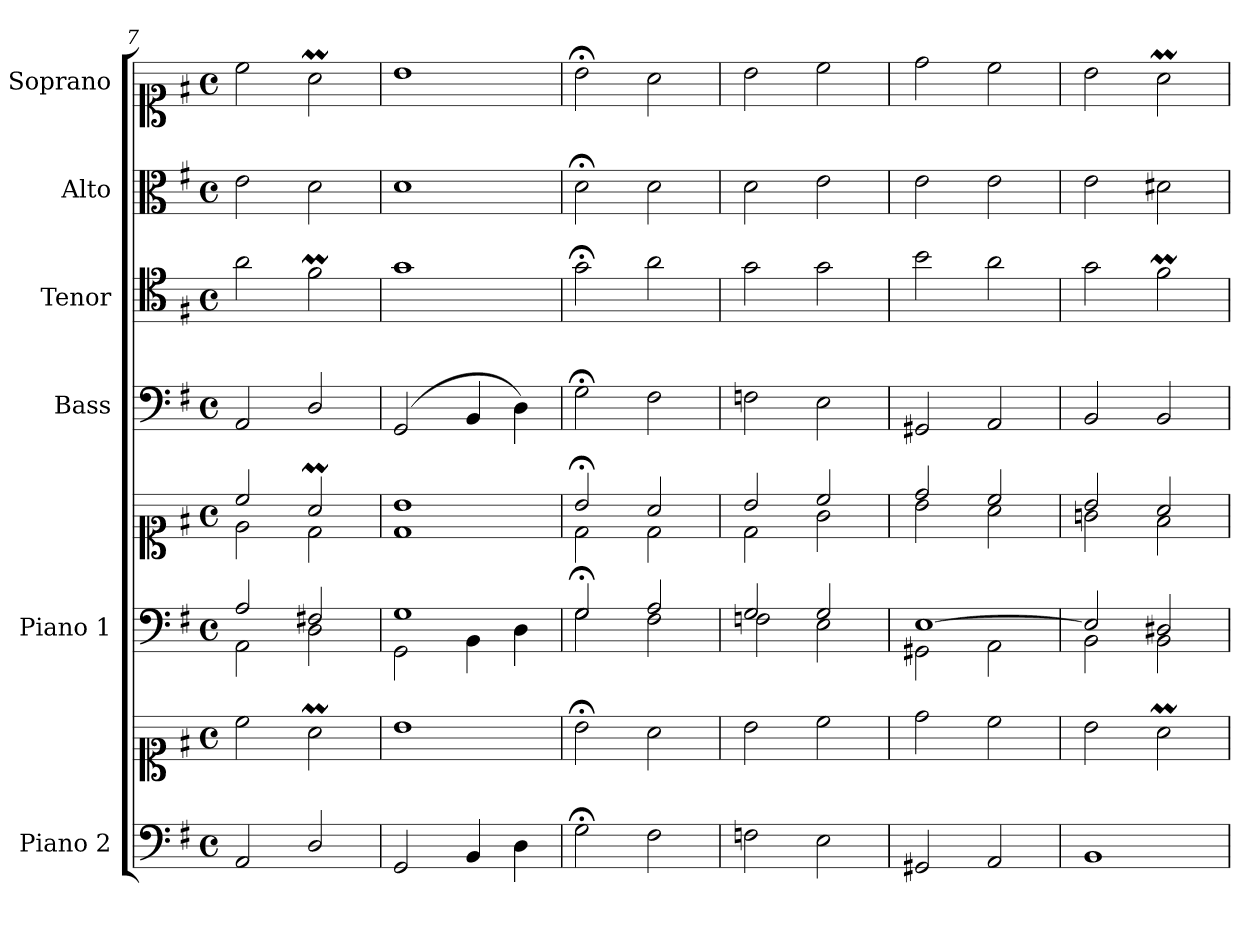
**kern	**kern	**kern	**kern	**kern	**kern	**kern	**kern
*part6	*part6	*part5	*part5	*part4	*part3	*part2	*part1
*staff8	*staff7	*staff6	*staff5	*staff4	*staff3	*staff2	*staff1
*I"Piano 2	*	*I"Piano 1	*	*I"Bass	*I"Tenor	*I"Alto	*I"Soprano
*I'Pno 2	*	*I'Pno 1	*	*I'B.	*I'T.	*I'A.	*I'S.
*clefF4	*clefC1	*clefF4	*clefC1	*clefF4	*clefC4	*clefC3	*clefC1
*	*	*	*	*	*ITrd7c12	*	*
*k[f#]	*k[f#]	*k[f#]	*k[f#]	*k[f#]	*k[f#]	*k[f#]	*k[f#]
*G:	*G:	*G:	*G:	*G:	*G:	*G:	*G:
*M4/4	*M4/4	*M4/4	*M4/4	*M4/4	*M4/4	*M4/4	*M4/4
*met(c)	*met(c)	*met(c)	*met(c)	*met(c)	*met(c)	*met(c)	*met(c)
=7	=7	=7	=7	=7	=7	=7	=7
*	*	*^	*^	*	*	*	*
2AA/	2cc\	2A/	2AA\	2cc/	2e\	2AA/	2A\	2e\	2cc\
2D/	2aM\	2F#X/	2D\	2aM/	2d\	2D/	2F#m\	2d\	2aM\
=8	=8	=8	=8	=8	=8	=8	=8	=8	=8
2GG/	1b\	1G/	2GG\	1b/	1d\	(2GG/	1G\	1d\	1b\
4BB/	.	.	4BB\	.	.	4BB/	.	.	.
4D\	.	.	4D\	.	.	4D\)	.	.	.
=9	=9	=9	=9	=9	=9	=9	=9	=9	=9
2G;\	2b;<\	2G;/	2G\	2b;</	2d\	2G;<\	2G;<\	2d;<\	2b;<\
2F#\	2a\	2A/	2F#\	2a/	2d\	2F#\	2A\	2d\	2a\
=10	=10	=10	=10	=10	=10	=10	=10	=10	=10
2Fn\	2b\	2G/	2Fn\	2b/	2d\	2Fn\	2G\	2d\	2b\
2E\	2cc\	2G/	2E\	2cc/	2g\	2E\	2G\	2e\	2cc\
=11	=11	=11	=11	=11	=11	=11	=11	=11	=11
2GG#X/	2dd\	[>1E/	2GG#X\	2dd/	2b\	2GG#X/	2B\	2e\	2dd\
2AA/	2cc\	.	2AA\	2cc/	2a\	2AA/	2A\	2e\	2cc\
!!LO:PB:g=z
=12	=12	=12	=12	=12	=12	=12	=12	=12	=12
1BB/	2b\	2E/]	2BB\	2b/	2gn\	2BB/	2G\	2e\	2b\
.	2aM\	2D#X/	2BB\	2a/	2f#\	2BB/	2F#m\	2d#X\	2aM\
*	*	*v	*v	*	*	*	*	*	*
*	*	*	*v	*v	*	*	*	*
=	=	=	=	=	=	=	=
*-	*-	*-	*-	*-	*-	*-	*-
